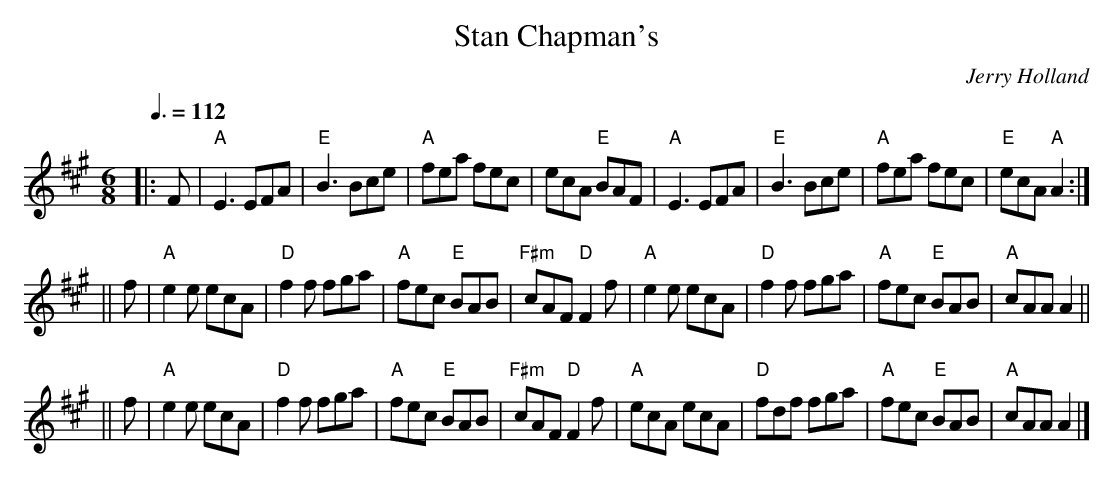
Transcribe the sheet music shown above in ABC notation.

X:1
T: Stan Chapman's
C: Jerry Holland
M: 6/8
L: 1/8
Q: 3/8=112
K: A
|: F \
| "A"E3 EFA | "E"B3 Bce | "A"fea fec | ecA "E"BAF \
| "A"E3 EFA | "E"B3 Bce | "A"fea fec | "E"ecA "A"A2 :|
|| f\
| "A"e2e ecA | "D"f2f fga | "A"fec "E"BAB | "F#m"cAF "D"F2f \
| "A"e2e ecA | "D"f2f fga | "A"fec "E"BAB | "A"cAA A2 ||
|| f\
| "A"e2e ecA | "D"f2f fga | "A"fec "E"BAB | "F#m"cAF "D"F2f \
| "A"ecA ecA | "D"fdf fga | "A"fec "E"BAB | "A"cAA A2 |]
